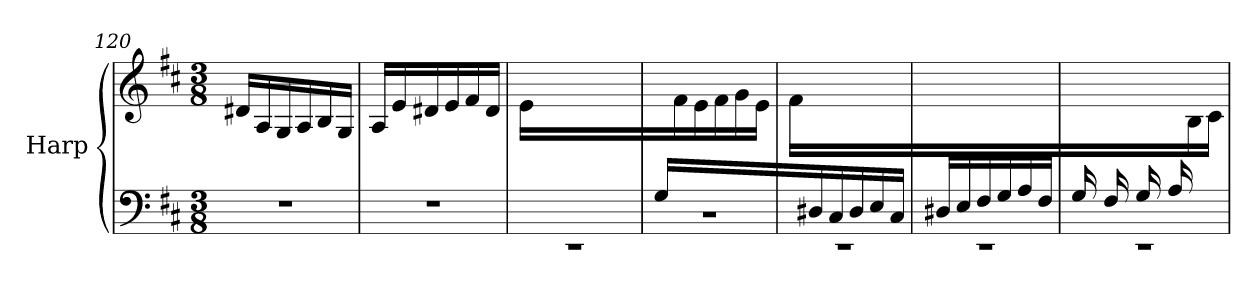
**kern	**kern
*part1	*part1
*staff2	*staff1
*I"Harp	*
*I'Hp	*
*clefF4	*clefG2
*k[f#c#]	*k[f#c#]
*M3/8	*M3/8
=120	=120
4.r	16d#X/LL
.	16A/
.	16G/
.	16A/
.	16B/
.	16G/JJ
=121	=121
4.r	16A/LL
.	16e/
.	16d#X/
.	16e/
.	16f#/
.	16d#/JJ
=122	=122
*^	*
16ryy	4.rEE	16e\LL
16G/	.	4ryy
16F#/	.	.
16G/	.	.
16A/	.	.
16F#/JJ	.	16ryy
=123	=123	=123
16G/LL	4.r	16ryy
4ryy	.	16f#\
.	.	16e\
.	.	16f#\
.	.	16g\
16ryy	.	16e\JJ
=124	=124	=124
16ryy	4.rEE	16f#\LL
16D#X/	.	4ryy
16C#/	.	.
16D#/	.	.
16E/	.	.
16C#/JJ	.	16ryy
!!LO:PB:g=z
=125	=125	=125
16D#X/LL	4.rEE	4.ryy
16E/	.	.
16F#/	.	.
16G/	.	.
16A/	.	.
16F#/JJ	.	.
=126	=126	=126
16G/LL	4.rEE	4ryy
16F#/	.	.
16G/	.	.
16A/	.	.
8ryy	.	16B\
.	.	16c#\JJ
*v	*v	*
=	=
*-	*-
